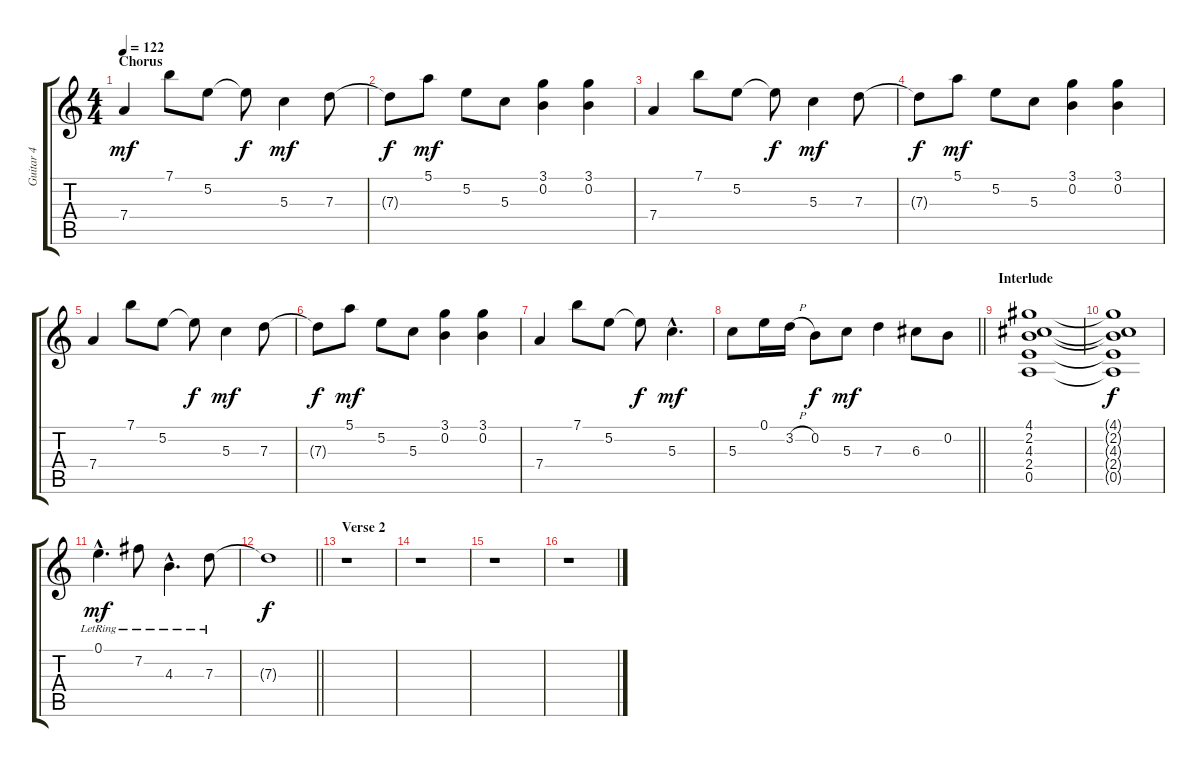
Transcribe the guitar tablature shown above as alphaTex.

\track ("Guitar 4" "Guitar 4") {instrument electricguitarclean}
\staff {score tabs}
\tuning (E4 B3 G3 D3 A2 E2) {hide}
\ts (4 4)
\section ("" "Chorus")
\tempo 122
\clef g2
\ks c
7.4.4{dy mf} 7.1.8 5.2.8 5.2{t}.8{dy f} 5.3.4{dy mf} 7.3.8 |
7.3{t}.8{dy f} 5.1.8{dy mf} 5.2.8 5.3.8 (3.1 0.2).4 (3.1 0.2).4 |
7.4.4 7.1.8 5.2.8 5.2{t}.8{dy f} 5.3.4{dy mf} 7.3.8 |
7.3{t}.8{dy f} 5.1.8{dy mf} 5.2.8 5.3.8 (3.1 0.2).4 (3.1 0.2).4 |
7.4.4 7.1.8 5.2.8 5.2{t}.8{dy f} 5.3.4{dy mf} 7.3.8 |
7.3{t}.8{dy f} 5.1.8{dy mf} 5.2.8 5.3.8 (3.1 0.2).4 (3.1 0.2).4 |
7.4.4 7.1.8 5.2.8 5.2{t}.8{dy f} 5.3{hac}.4{d dy mf} |
\barLineRight lightlight
5.3.8 0.1.16 3.2{h}.16 0.2.8{dy f} 5.3.8{dy mf} 7.3.4 6.3.8 0.2.8 |
\section ("" "Interlude")
(4.1 2.2 4.3 2.4 0.5).1 |
(4.1{t} 2.2{t} 4.3{t} 2.4{t} 0.5{t}).1{dy f} |
0.1{hac lr}.4{d dy mf} 7.2{lr}.8 4.3{hac lr}.4{d} 7.3{lr}.8 |
\barLineRight lightlight
7.3{t}.1{dy f} |
\section ("" "Verse 2")
r.1 |
r.1 |
r.1 |
r.1
